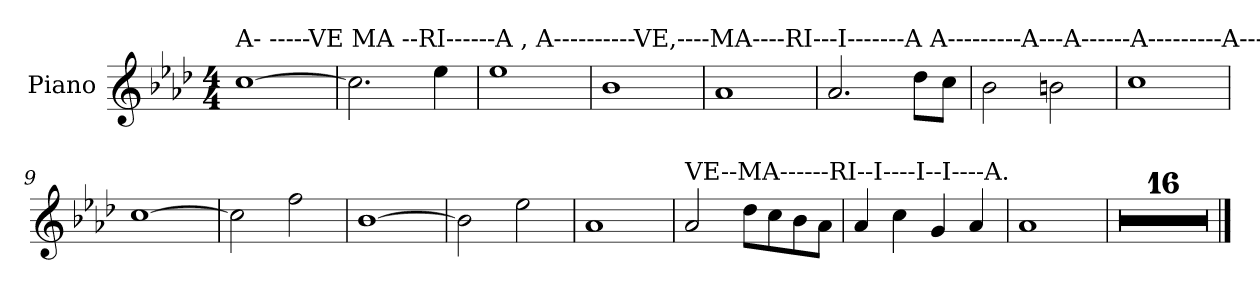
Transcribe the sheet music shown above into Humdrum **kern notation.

**kern
*part1
*staff1
*I"Piano
*I'Pno.
*clefG2
*k[b-e-a-d-]
*M4/4
=1
!LO:TX:a:t=A- -----VE      MA --RI------A            , A----------VE,----MA----RI---I-------A         A---------A---A------A---------A----A-----A------
[1cc
=2
2.cc\]
4ee-\
=3
1ee-
=4
1b-
=5
1a-
=6
2.a-/
8dd-\L
8cc\J
=7
2b-\
2bn\
=8
1cc
=9
[1cc
=10
2cc\]
2ff\
=11
[1b-
=12
2b-\]
2ee-\
=13
1a-
!!LO:LB:g=z
=14
!LO:TX:a:t=VE--MA------RI--I----I--I----A.
2a-/
8dd-\L
8cc\
8b-\
8a-\J
=15
4a-/
4cc\
4g/
4a-/
=16
1a-
=17
1r
=18
1r
=19
1r
=20
1r
=21
1r
=22
1r
=23
1r
=24
1r
=25
1r
=26
1r
=27
1r
=28
1r
!!LO:LB:g=z
=29
1r
=30
1r
=31
1r
=32
1r
==
*-
